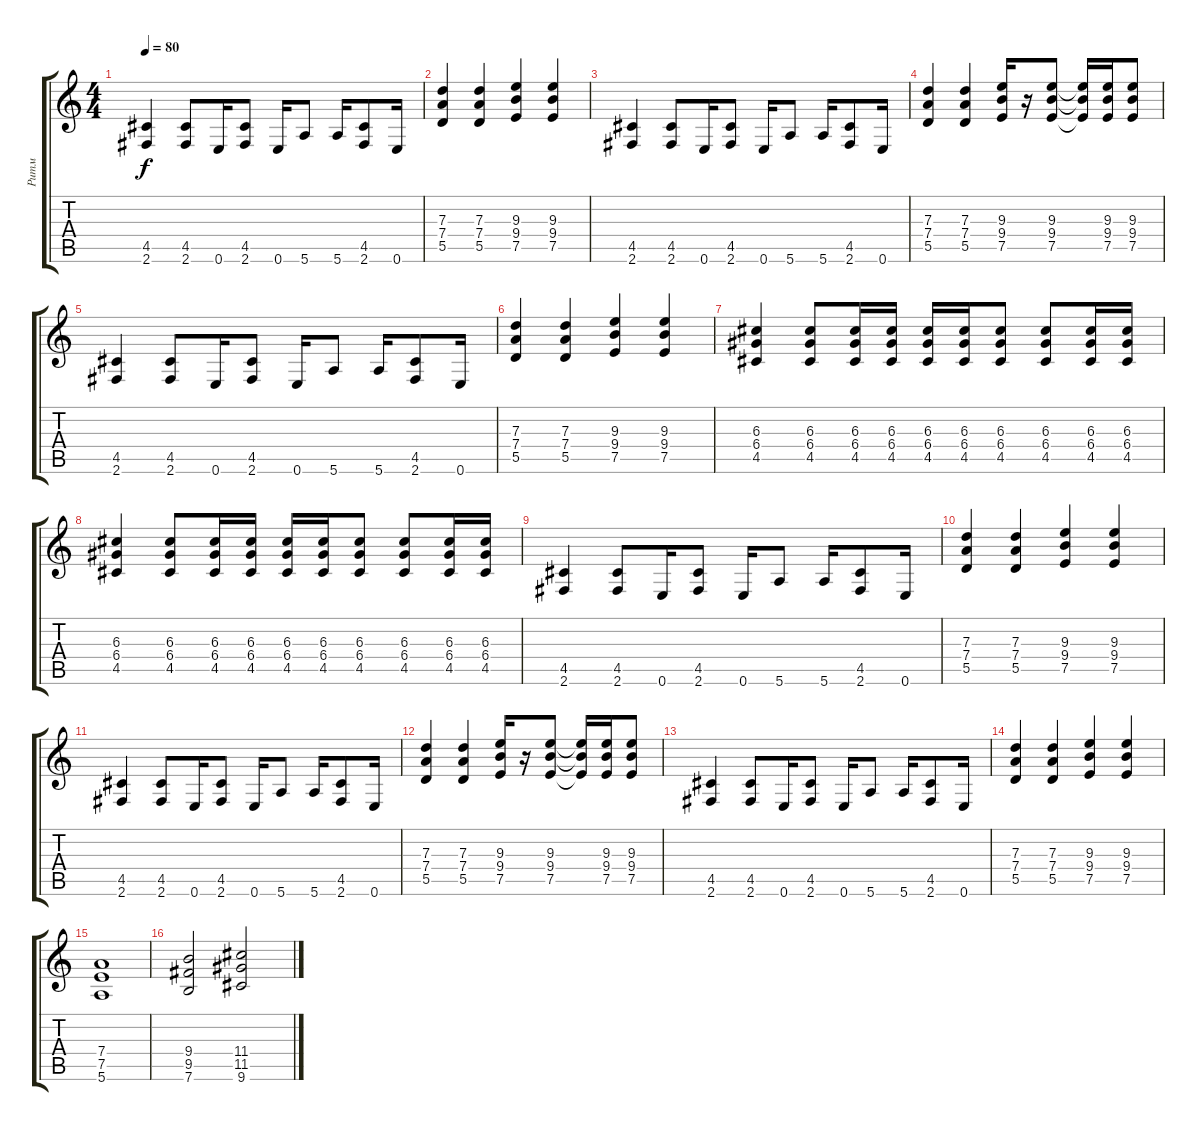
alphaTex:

\track ("Ритм" "Ритм") {instrument acousticguitarsteel}
\staff {score tabs}
\tuning (E4 B3 G3 D3 A2 E2) {hide}
\ts (4 4)
\tempo 80
\clef g2
\ks c
(4.5 2.6).4{dy f instrument distortionguitar} (4.5 2.6).8 0.6.16 (4.5 2.6).8 0.6.16 5.6.8 5.6.16 (4.5 2.6).8 0.6.16 |
(7.3 7.4 5.5).4 (7.3 7.4 5.5).4 (9.3 9.4 7.5).4 (9.3 9.4 7.5).4 |
(4.5 2.6).4 (4.5 2.6).8 0.6.16 (4.5 2.6).8 0.6.16 5.6.8 5.6.16 (4.5 2.6).8 0.6.16 |
(7.3 7.4 5.5).4 (7.3 7.4 5.5).4 (9.3 9.4 7.5).16 r.16 (9.3 9.4 7.5).8 (9.3{t} 9.4{t} 7.5{t}).16 (9.3 9.4 7.5).16 (9.3 9.4 7.5).8 |
(4.5 2.6).4 (4.5 2.6).8 0.6.16 (4.5 2.6).8 0.6.16 5.6.8 5.6.16 (4.5 2.6).8 0.6.16 |
(7.3 7.4 5.5).4 (7.3 7.4 5.5).4 (9.3 9.4 7.5).4 (9.3 9.4 7.5).4 |
(6.3 6.4 4.5).4 (6.3 6.4 4.5).8 (6.3 6.4 4.5).16 (6.3 6.4 4.5).16 (6.3 6.4 4.5).16 (6.3 6.4 4.5).16 (6.3 6.4 4.5).8 (6.3 6.4 4.5).8 (6.3 6.4 4.5).16 (6.3 6.4 4.5).16 |
(6.3 6.4 4.5).4 (6.3 6.4 4.5).8 (6.3 6.4 4.5).16 (6.3 6.4 4.5).16 (6.3 6.4 4.5).16 (6.3 6.4 4.5).16 (6.3 6.4 4.5).8 (6.3 6.4 4.5).8 (6.3 6.4 4.5).16 (6.3 6.4 4.5).16 |
(4.5 2.6).4 (4.5 2.6).8 0.6.16 (4.5 2.6).8 0.6.16 5.6.8 5.6.16 (4.5 2.6).8 0.6.16 |
(7.3 7.4 5.5).4 (7.3 7.4 5.5).4 (9.3 9.4 7.5).4 (9.3 9.4 7.5).4 |
(4.5 2.6).4 (4.5 2.6).8 0.6.16 (4.5 2.6).8 0.6.16 5.6.8 5.6.16 (4.5 2.6).8 0.6.16 |
(7.3 7.4 5.5).4 (7.3 7.4 5.5).4 (9.3 9.4 7.5).16 r.16 (9.3 9.4 7.5).8 (9.3{t} 9.4{t} 7.5{t}).16 (9.3 9.4 7.5).16 (9.3 9.4 7.5).8 |
(4.5 2.6).4 (4.5 2.6).8 0.6.16 (4.5 2.6).8 0.6.16 5.6.8 5.6.16 (4.5 2.6).8 0.6.16 |
(7.3 7.4 5.5).4 (7.3 7.4 5.5).4 (9.3 9.4 7.5).4 (9.3 9.4 7.5).4 |
(7.4 7.5 5.6).1{instrument distortionguitar} |
(9.4 9.5 7.6).2 (11.4 11.5 9.6).2
